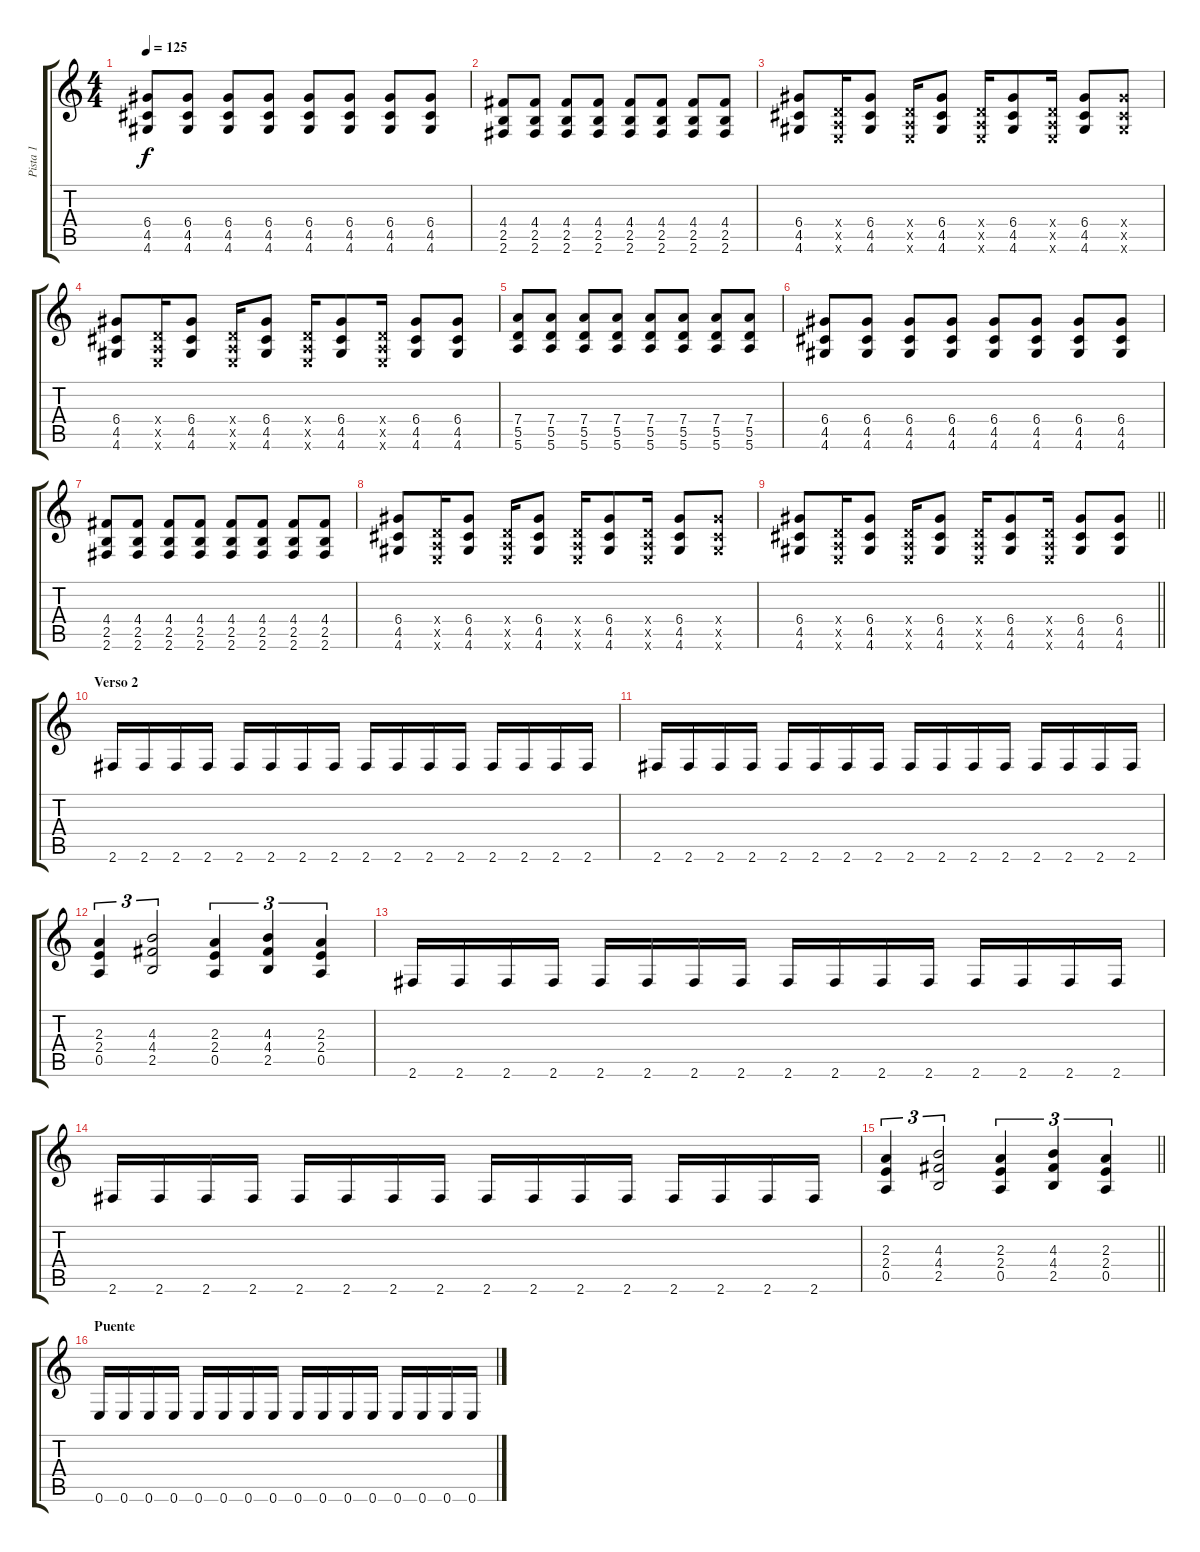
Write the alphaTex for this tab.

\track ("Pista 1" "Pista 1") {instrument distortionguitar}
\staff {score tabs}
\tuning (E4 B3 G3 D3 A2 E2) {hide}
\ts (4 4)
\tempo 125
\clef g2
\ks c
(6.4 4.5 4.6).8{dy f} (6.4 4.5 4.6).8 (6.4 4.5 4.6).8 (6.4 4.5 4.6).8 (6.4 4.5 4.6).8 (6.4 4.5 4.6).8 (6.4 4.5 4.6).8 (6.4 4.5 4.6).8 |
(4.4 2.5 2.6).8 (4.4 2.5 2.6).8 (4.4 2.5 2.6).8 (4.4 2.5 2.6).8 (4.4 2.5 2.6).8 (4.4 2.5 2.6).8 (4.4 2.5 2.6).8 (4.4 2.5 2.6).8 |
(6.4 4.5 4.6).8 (0.4{x} 0.5{x} 0.6{x}).16 (6.4 4.5 4.6).8 (0.4{x} 0.5{x} 0.6{x}).16 (6.4 4.5 4.6).8 (0.4{x} 0.5{x} 0.6{x}).16 (6.4 4.5 4.6).8 (0.4{x} 0.5{x} 0.6{x}).16 (6.4 4.5 4.6).8 (6.4{x} 4.5{x} 4.6{x}).8 |
(6.4 4.5 4.6).8 (0.4{x} 0.5{x} 0.6{x}).16 (6.4 4.5 4.6).8 (0.4{x} 0.5{x} 0.6{x}).16 (6.4 4.5 4.6).8 (0.4{x} 0.5{x} 0.6{x}).16 (6.4 4.5 4.6).8 (0.4{x} 0.5{x} 0.6{x}).16 (6.4 4.5 4.6).8 (6.4 4.5 4.6).8 |
(7.4 5.5 5.6).8 (7.4 5.5 5.6).8 (7.4 5.5 5.6).8 (7.4 5.5 5.6).8 (7.4 5.5 5.6).8 (7.4 5.5 5.6).8 (7.4 5.5 5.6).8 (7.4 5.5 5.6).8 |
(6.4 4.5 4.6).8 (6.4 4.5 4.6).8 (6.4 4.5 4.6).8 (6.4 4.5 4.6).8 (6.4 4.5 4.6).8 (6.4 4.5 4.6).8 (6.4 4.5 4.6).8 (6.4 4.5 4.6).8 |
(4.4 2.5 2.6).8 (4.4 2.5 2.6).8 (4.4 2.5 2.6).8 (4.4 2.5 2.6).8 (4.4 2.5 2.6).8 (4.4 2.5 2.6).8 (4.4 2.5 2.6).8 (4.4 2.5 2.6).8 |
(6.4 4.5 4.6).8 (0.4{x} 0.5{x} 0.6{x}).16 (6.4 4.5 4.6).8 (0.4{x} 0.5{x} 0.6{x}).16 (6.4 4.5 4.6).8 (0.4{x} 0.5{x} 0.6{x}).16 (6.4 4.5 4.6).8 (0.4{x} 0.5{x} 0.6{x}).16 (6.4 4.5 4.6).8 (6.4{x} 4.5{x} 4.6{x}).8 |
\barLineRight lightlight
(6.4 4.5 4.6).8 (0.4{x} 0.5{x} 0.6{x}).16 (6.4 4.5 4.6).8 (0.4{x} 0.5{x} 0.6{x}).16 (6.4 4.5 4.6).8 (0.4{x} 0.5{x} 0.6{x}).16 (6.4 4.5 4.6).8 (0.4{x} 0.5{x} 0.6{x}).16 (6.4 4.5 4.6).8 (6.4 4.5 4.6).8 |
\section ("" "Verso 2")
2.6.16 2.6.16 2.6.16 2.6.16 2.6.16 2.6.16 2.6.16 2.6.16 2.6.16 2.6.16 2.6.16 2.6.16 2.6.16 2.6.16 2.6.16 2.6.16 |
2.6.16 2.6.16 2.6.16 2.6.16 2.6.16 2.6.16 2.6.16 2.6.16 2.6.16 2.6.16 2.6.16 2.6.16 2.6.16 2.6.16 2.6.16 2.6.16 |
(2.3 2.4 0.5).4{tu (3 2)} (4.3 4.4 2.5).2{tu (3 2)} (2.3 2.4 0.5).4{tu (3 2)} (4.3 4.4 2.5).4{tu (3 2)} (2.3 2.4 0.5).4{tu (3 2)} |
2.6.16 2.6.16 2.6.16 2.6.16 2.6.16 2.6.16 2.6.16 2.6.16 2.6.16 2.6.16 2.6.16 2.6.16 2.6.16 2.6.16 2.6.16 2.6.16 |
2.6.16 2.6.16 2.6.16 2.6.16 2.6.16 2.6.16 2.6.16 2.6.16 2.6.16 2.6.16 2.6.16 2.6.16 2.6.16 2.6.16 2.6.16 2.6.16 |
\barLineRight lightlight
(2.3 2.4 0.5).4{tu (3 2)} (4.3 4.4 2.5).2{tu (3 2)} (2.3 2.4 0.5).4{tu (3 2)} (4.3 4.4 2.5).4{tu (3 2)} (2.3 2.4 0.5).4{tu (3 2)} |
\section ("" "Puente")
0.6.16 0.6.16 0.6.16 0.6.16 0.6.16 0.6.16 0.6.16 0.6.16 0.6.16 0.6.16 0.6.16 0.6.16 0.6.16 0.6.16 0.6.16 0.6.16
